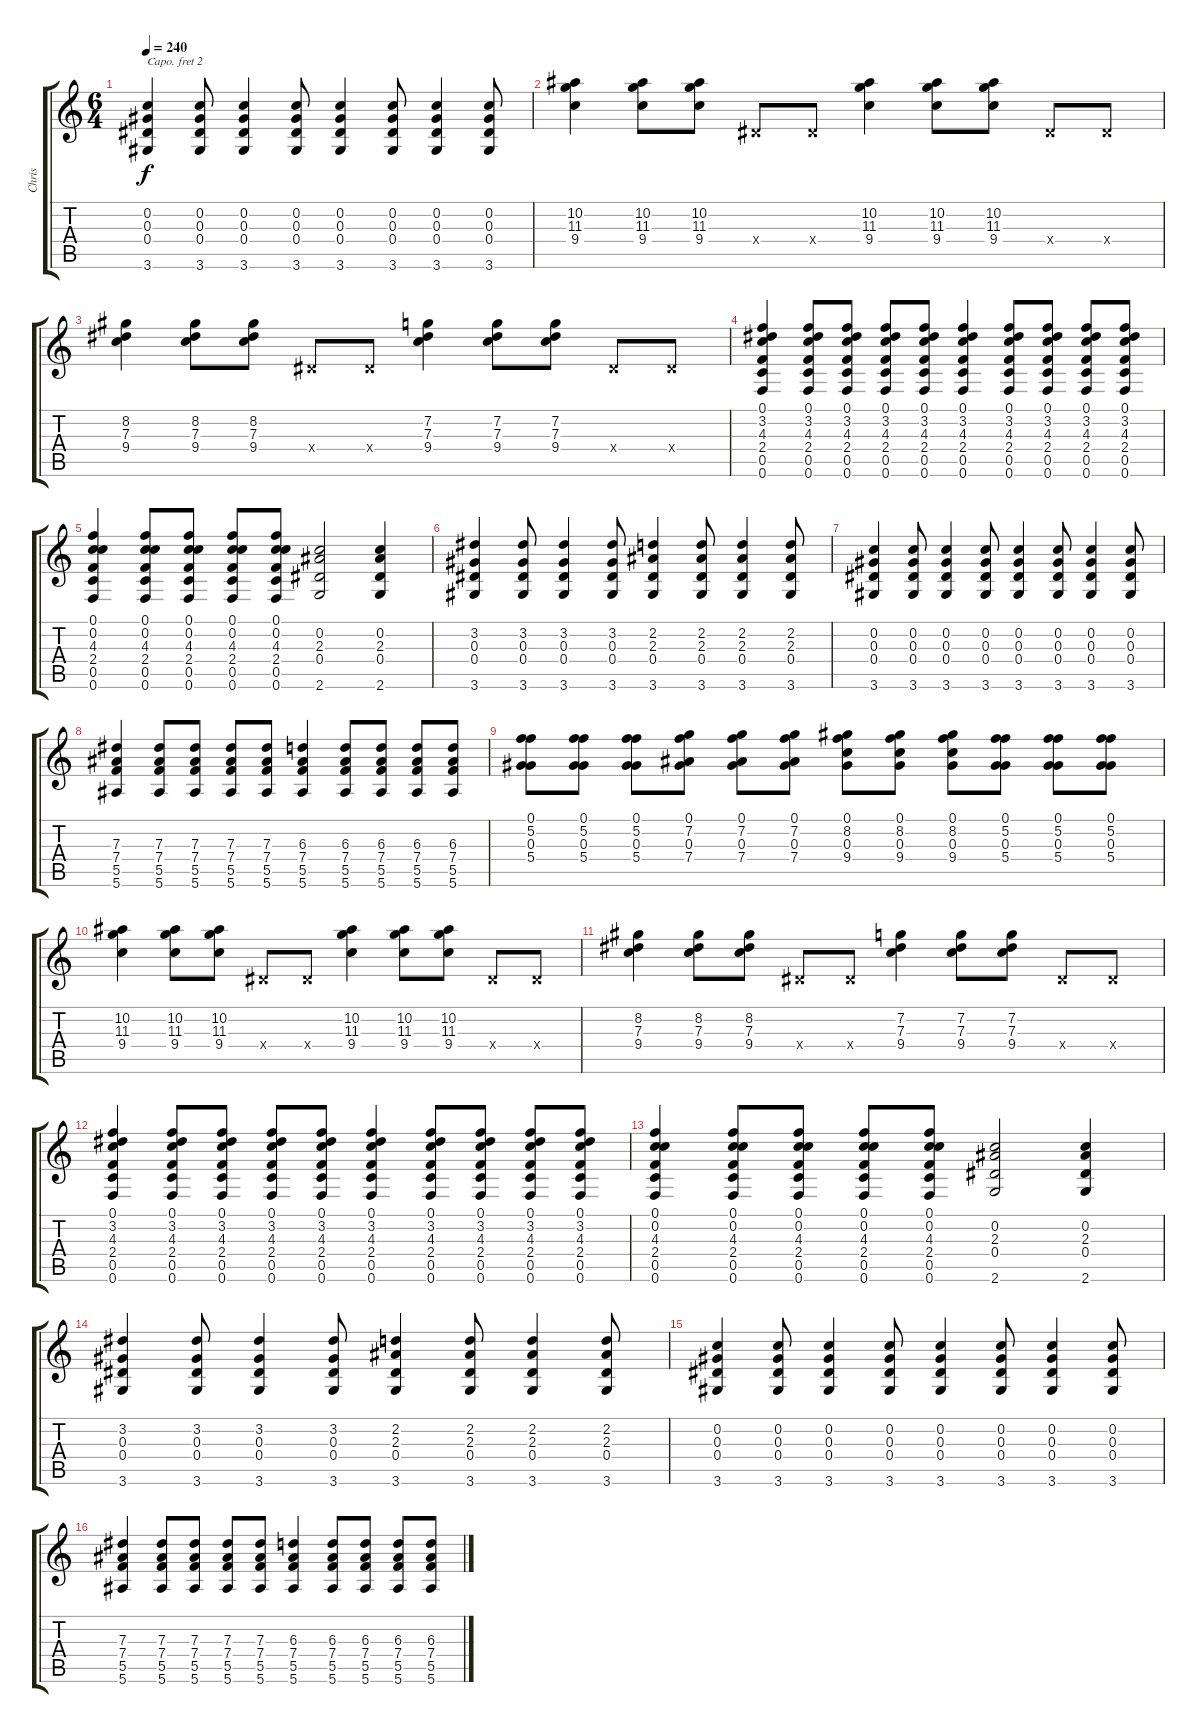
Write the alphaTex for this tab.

\track ("Chris" "Chris") {instrument overdrivenguitar}
\staff {score tabs}
\capo 2
\tuning (Eb4 Bb3 Gb3 Db3 Bb2 Eb2) {hide}
\ts (6 4)
\tempo 240
\clef g2
\ks c
(0.2 0.3 0.4 3.6).4{dy f} (0.2 0.3 0.4 3.6).8 (0.2 0.3 0.4 3.6).4 (0.2 0.3 0.4 3.6).8 (0.2 0.3 0.4 3.6).4 (0.2 0.3 0.4 3.6).8 (0.2 0.3 0.4 3.6).4 (0.2 0.3 0.4 3.6).8 |
(10.2 11.3 9.4).4 (10.2 11.3 9.4).8 (10.2 11.3 9.4).8 0.4{x}.8 0.4{x}.8 (10.2 11.3 9.4).4 (10.2 11.3 9.4).8 (10.2 11.3 9.4).8 0.4{x}.8 0.4{x}.8 |
(8.2 7.3 9.4).4 (8.2 7.3 9.4).8 (8.2 7.3 9.4).8 0.4{x}.8 0.4{x}.8 (7.2 7.3 9.4).4 (7.2 7.3 9.4).8 (7.2 7.3 9.4).8 0.4{x}.8 0.4{x}.8 |
(0.1 3.2 4.3 2.4 0.5 0.6).4 (0.1 3.2 4.3 2.4 0.5 0.6).8 (0.1 3.2 4.3 2.4 0.5 0.6).8 (0.1 3.2 4.3 2.4 0.5 0.6).8 (0.1 3.2 4.3 2.4 0.5 0.6).8 (0.1 3.2 4.3 2.4 0.5 0.6).4 (0.1 3.2 4.3 2.4 0.5 0.6).8 (0.1 3.2 4.3 2.4 0.5 0.6).8 (0.1 3.2 4.3 2.4 0.5 0.6).8 (0.1 3.2 4.3 2.4 0.5 0.6).8 |
(0.1 0.2 4.3 2.4 0.5 0.6).4 (0.1 0.2 4.3 2.4 0.5 0.6).8 (0.1 0.2 4.3 2.4 0.5 0.6).8 (0.1 0.2 4.3 2.4 0.5 0.6).8 (0.1 0.2 4.3 2.4 0.5 0.6).8 (0.2 2.3 0.4 2.6).2 (0.2 2.3 0.4 2.6).4 |
(3.2 0.3 0.4 3.6).4 (3.2 0.3 0.4 3.6).8 (3.2 0.3 0.4 3.6).4 (3.2 0.3 0.4 3.6).8 (2.2 2.3 0.4 3.6).4 (2.2 2.3 0.4 3.6).8 (2.2 2.3 0.4 3.6).4 (2.2 2.3 0.4 3.6).8 |
(0.2 0.3 0.4 3.6).4 (0.2 0.3 0.4 3.6).8 (0.2 0.3 0.4 3.6).4 (0.2 0.3 0.4 3.6).8 (0.2 0.3 0.4 3.6).4 (0.2 0.3 0.4 3.6).8 (0.2 0.3 0.4 3.6).4 (0.2 0.3 0.4 3.6).8 |
(7.3 7.4 5.5 5.6).4 (7.3 7.4 5.5 5.6).8 (7.3 7.4 5.5 5.6).8 (7.3 7.4 5.5 5.6).8 (7.3 7.4 5.5 5.6).8 (6.3 7.4 5.5 5.6).4 (6.3 7.4 5.5 5.6).8 (6.3 7.4 5.5 5.6).8 (6.3 7.4 5.5 5.6).8 (6.3 7.4 5.5 5.6).8 |
(0.1 5.2 0.3 5.4).8 (0.1 5.2 0.3 5.4).8 (0.1 5.2 0.3 5.4).8 (0.1 7.2 0.3 7.4).8 (0.1 7.2 0.3 7.4).8 (0.1 7.2 0.3 7.4).8 (0.1 8.2 0.3 9.4).8 (0.1 8.2 0.3 9.4).8 (0.1 8.2 0.3 9.4).8 (0.1 5.2 0.3 5.4).8 (0.1 5.2 0.3 5.4).8 (0.1 5.2 0.3 5.4).8 |
(10.2 11.3 9.4).4 (10.2 11.3 9.4).8 (10.2 11.3 9.4).8 0.4{x}.8 0.4{x}.8 (10.2 11.3 9.4).4 (10.2 11.3 9.4).8 (10.2 11.3 9.4).8 0.4{x}.8 0.4{x}.8 |
(8.2 7.3 9.4).4 (8.2 7.3 9.4).8 (8.2 7.3 9.4).8 0.4{x}.8 0.4{x}.8 (7.2 7.3 9.4).4 (7.2 7.3 9.4).8 (7.2 7.3 9.4).8 0.4{x}.8 0.4{x}.8 |
(0.1 3.2 4.3 2.4 0.5 0.6).4 (0.1 3.2 4.3 2.4 0.5 0.6).8 (0.1 3.2 4.3 2.4 0.5 0.6).8 (0.1 3.2 4.3 2.4 0.5 0.6).8 (0.1 3.2 4.3 2.4 0.5 0.6).8 (0.1 3.2 4.3 2.4 0.5 0.6).4 (0.1 3.2 4.3 2.4 0.5 0.6).8 (0.1 3.2 4.3 2.4 0.5 0.6).8 (0.1 3.2 4.3 2.4 0.5 0.6).8 (0.1 3.2 4.3 2.4 0.5 0.6).8 |
(0.1 0.2 4.3 2.4 0.5 0.6).4 (0.1 0.2 4.3 2.4 0.5 0.6).8 (0.1 0.2 4.3 2.4 0.5 0.6).8 (0.1 0.2 4.3 2.4 0.5 0.6).8 (0.1 0.2 4.3 2.4 0.5 0.6).8 (0.2 2.3 0.4 2.6).2 (0.2 2.3 0.4 2.6).4 |
(3.2 0.3 0.4 3.6).4 (3.2 0.3 0.4 3.6).8 (3.2 0.3 0.4 3.6).4 (3.2 0.3 0.4 3.6).8 (2.2 2.3 0.4 3.6).4 (2.2 2.3 0.4 3.6).8 (2.2 2.3 0.4 3.6).4 (2.2 2.3 0.4 3.6).8 |
(0.2 0.3 0.4 3.6).4 (0.2 0.3 0.4 3.6).8 (0.2 0.3 0.4 3.6).4 (0.2 0.3 0.4 3.6).8 (0.2 0.3 0.4 3.6).4 (0.2 0.3 0.4 3.6).8 (0.2 0.3 0.4 3.6).4 (0.2 0.3 0.4 3.6).8 |
(7.3 7.4 5.5 5.6).4 (7.3 7.4 5.5 5.6).8 (7.3 7.4 5.5 5.6).8 (7.3 7.4 5.5 5.6).8 (7.3 7.4 5.5 5.6).8 (6.3 7.4 5.5 5.6).4 (6.3 7.4 5.5 5.6).8 (6.3 7.4 5.5 5.6).8 (6.3 7.4 5.5 5.6).8 (6.3 7.4 5.5 5.6).8
